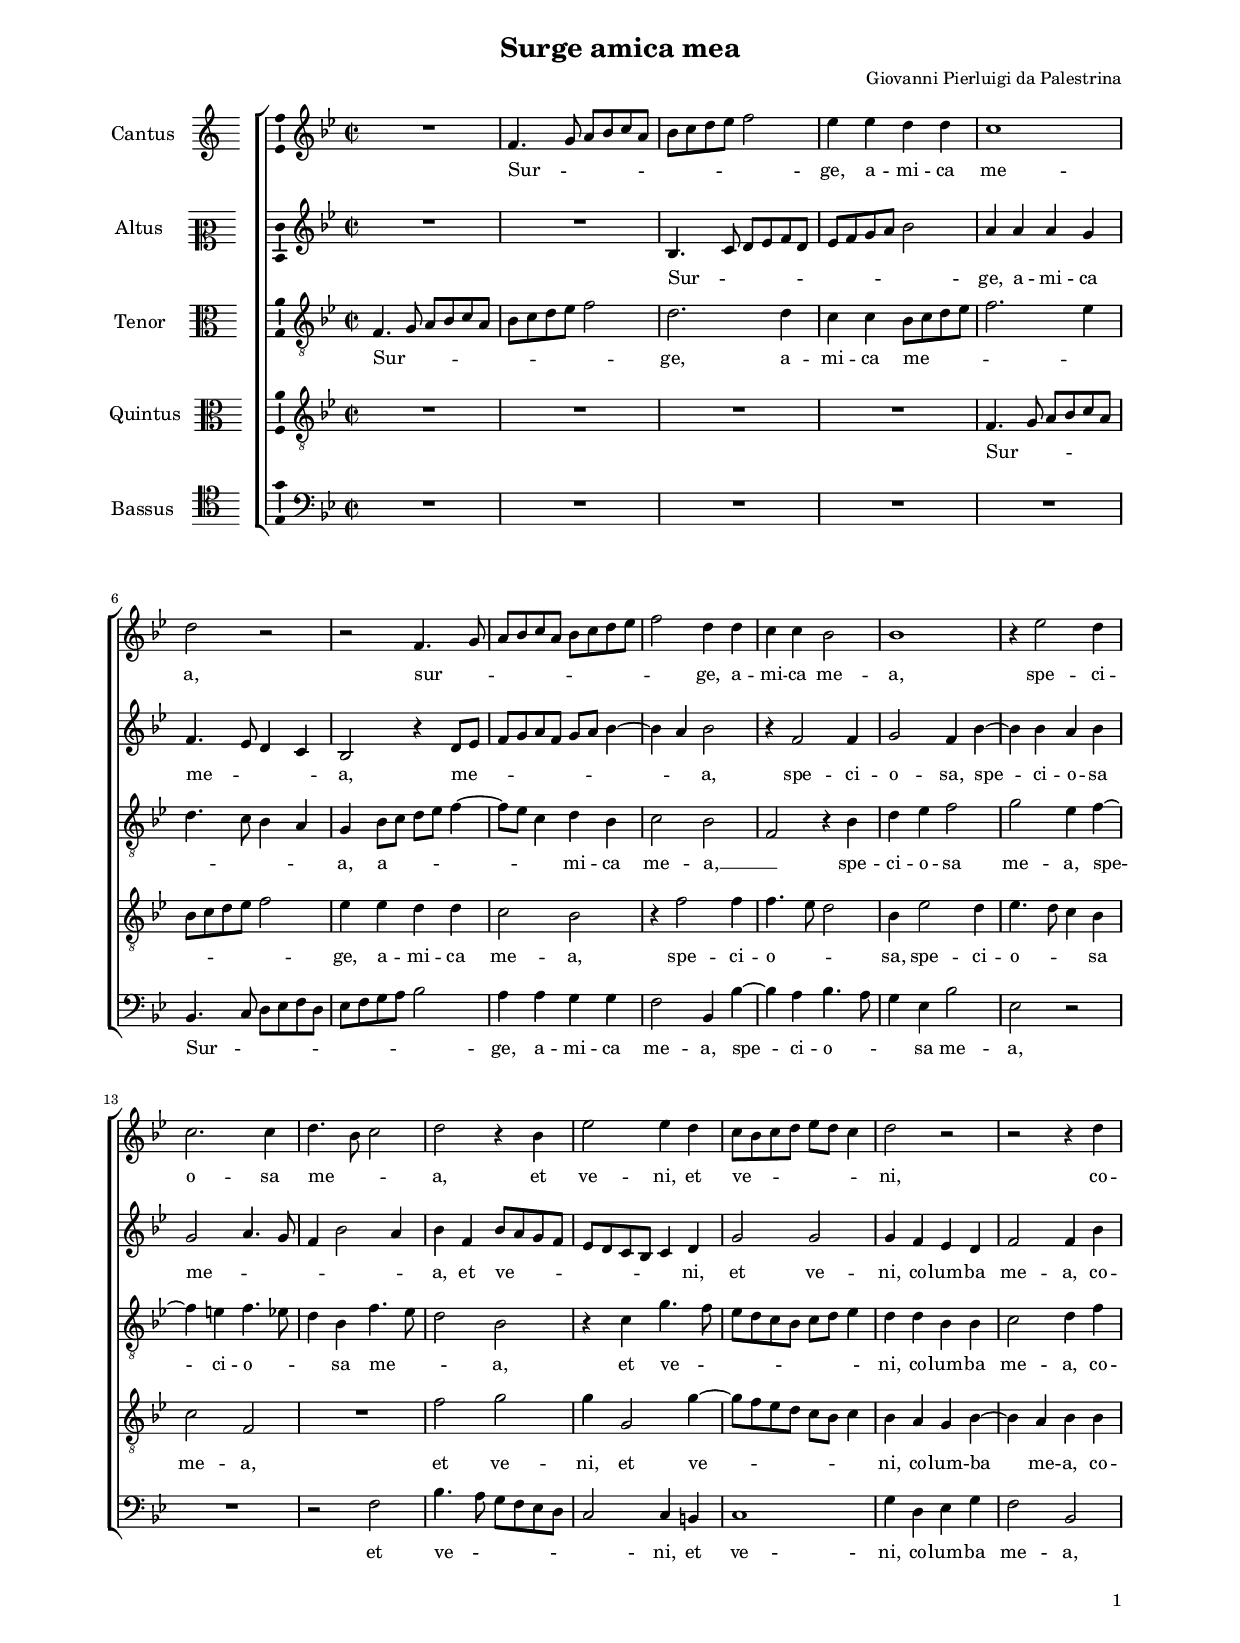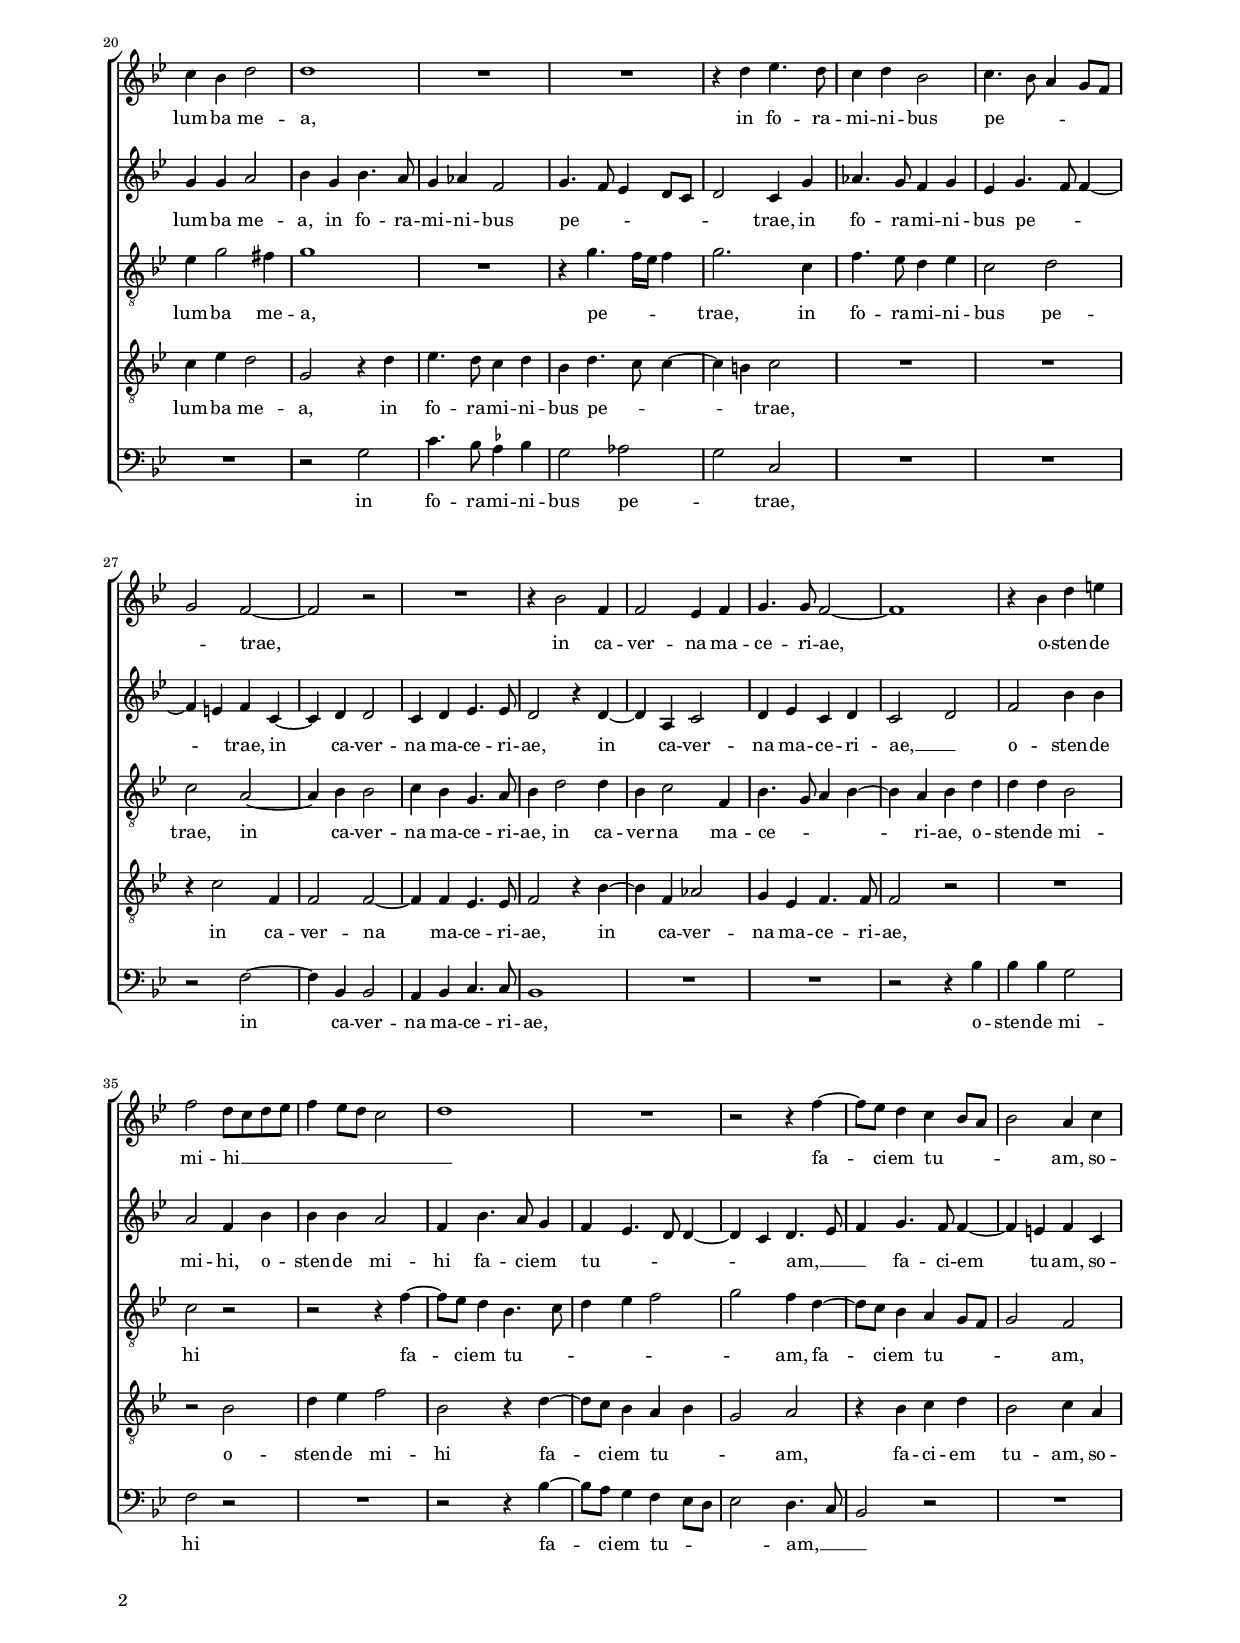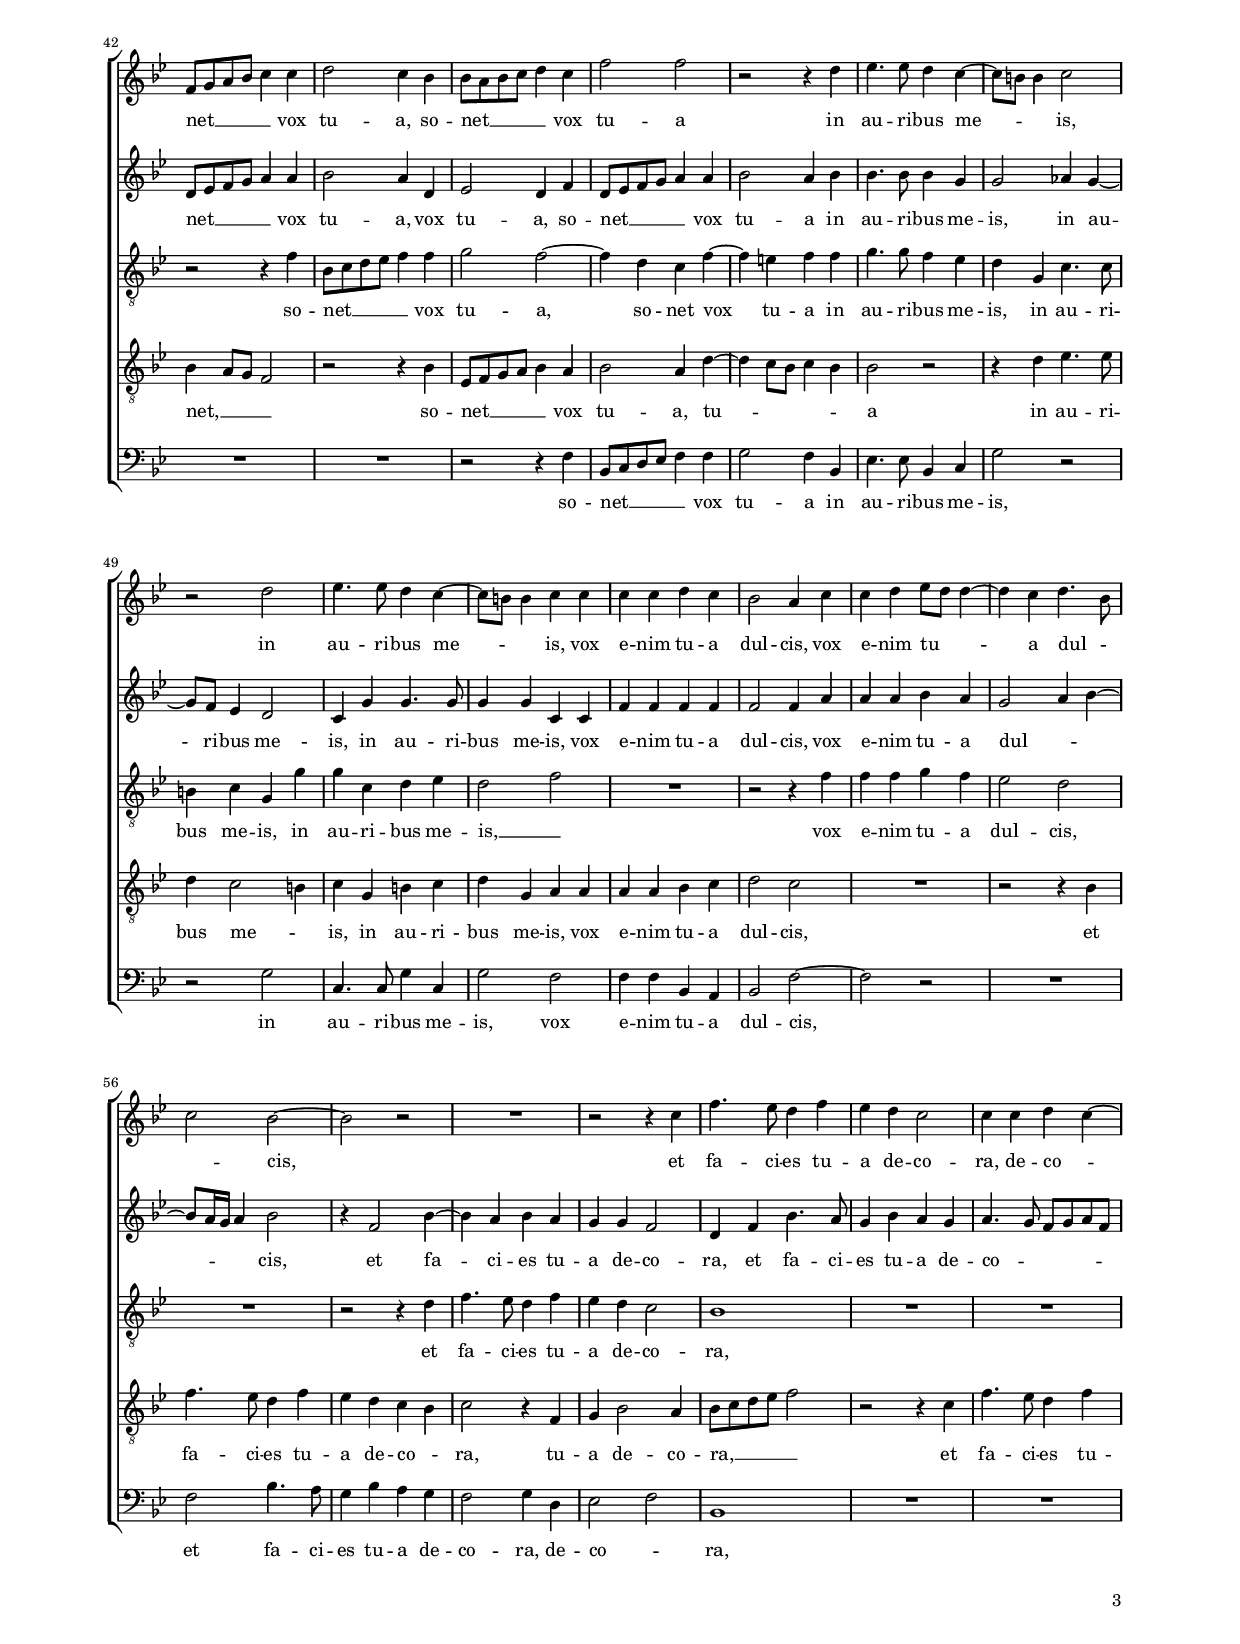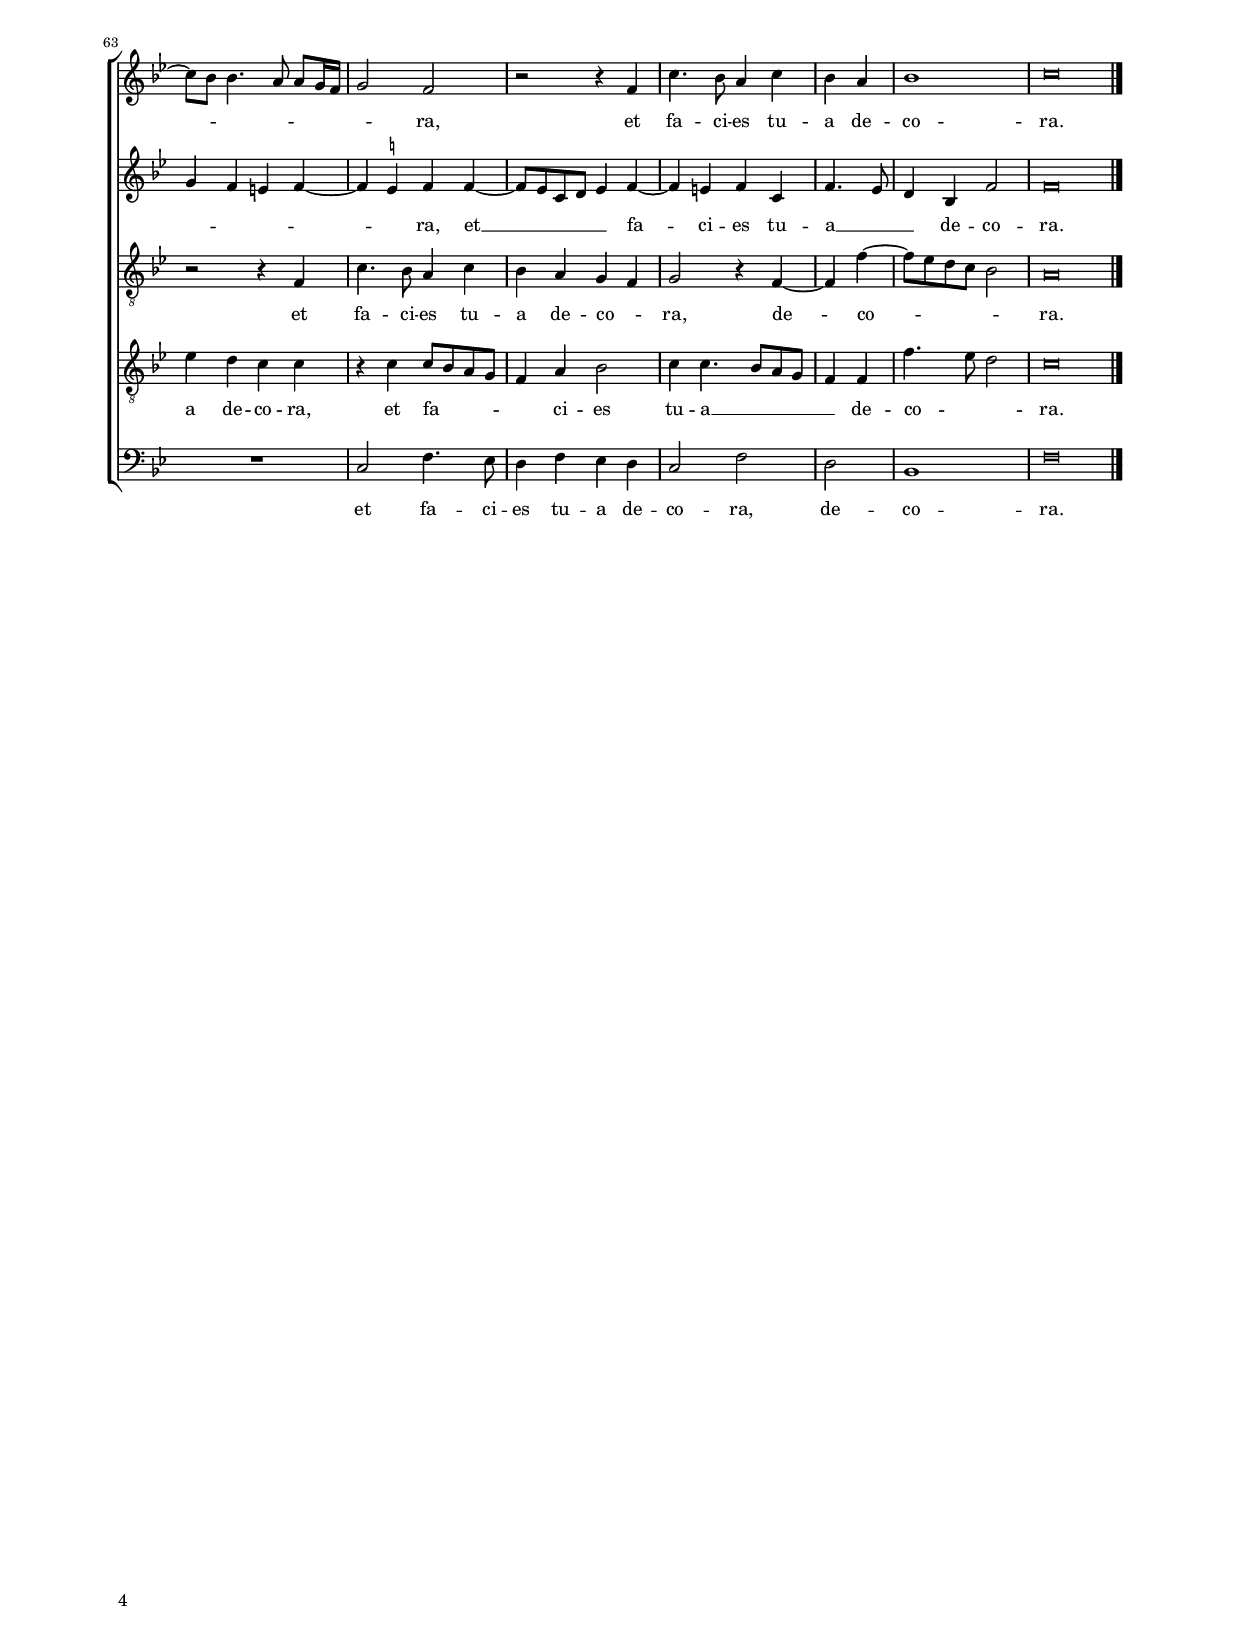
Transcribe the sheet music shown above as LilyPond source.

\header
{
  title="Surge amica mea"
  composer="Giovanni Pierluigi da Palestrina"
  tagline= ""
}

\version "2.24.0"
\language deutsch
#(set-global-staff-size 15)
% #(set-default-paper-size "letter")
#(ly:set-option 'point-and-click #f)


\paper
	{
	top-margin = 1.8 \cm
	bottom-margin = 1.2 \cm
	left-margin = 2 \cm
	right-margin = 2 \cm
	ragged-bottom = ##f
	ragged-last-bottom = ##t
	print-page-number = ##f
	system-system-spacing = #'((basic-distance . 16) (minimum-distance . 14) (padding . 5) (strechability . 150))
	oddFooterMarkup=\markup   \fill-line { "" \fromproperty #'page:page-number-string }
	evenFooterMarkup=\markup  \fill-line { \fromproperty #'page:page-number-string "" }
	last-bottom-spacing = #'((basic-distance . 12) (minimum-distance . 7) (padding . 4))
%	systems-per-page = 3
%	page-count = 3
%	min-systems-per-page = 3
	markup-system-spacing.basic-distance = #12
%	print-all-headers = ##t
%	print-first-page-number = ##t
%	first-page-number = 1
	}

	
global = {
	\key c \major
	\time 2/2
	\set Score.tempoHideNote = ##t
	\tempo 4 = 95
	\skip 1*66
	\set Score.measureLength = #(ly:make-moment 1/2)
	\skip 2*1
	\set Score.measureLength = #(ly:make-moment 1/1)
	\skip 1*1
	\set Score.measureLength = #(ly:make-moment 2/1)
	\skip 1*2 \bar "|."
	}

	ficta = { \once \set suggestAccidentals = ##t }

	forget = #(define-music-function (music) (ly:music?) #{
		\accidentalStyle forget
		$music
		\accidentalStyle default
		#})


incipitcantus = \markup { \score {
	{
	\set Staff.instrumentName = \markup { \fontsize #1 "Cantus" }
	\key c \major
	\clef violin
	s4 \bar ""
	}
	\layout  {
	raggedright = ##t
	indent = 1.6 \cm
	line-width = 2.4\cm
	\context { \Staff \remove Time_signature_engraver }
	\override Staff.Clef.Y-extent = #'(0 . 0)
	}} \hspace #1 }

      
incipitaltus = \markup { \score {
	{
	\set Staff.instrumentName = \markup { \fontsize #1 "Altus" }
	\key c \major
	\clef mezzosoprano
	s4 \bar ""
	}
	\layout  {
	raggedright = ##t
	indent = 1.6 \cm
	line-width = 2.4\cm
	\context { \Staff \remove Time_signature_engraver }
	\override Staff.Clef.Y-extent = #'(0 . 0)
	}} \hspace #1 }


incipittenor = \markup { \score {
	{
	\set Staff.instrumentName = \markup { \fontsize #1 "Tenor" }
	\key c \major
	\clef alto
	s4 \bar ""
	}
	\layout  {
	raggedright = ##t
	indent = 1.6 \cm
	line-width = 2.4\cm
	\context { \Staff \remove Time_signature_engraver }
	\override Staff.Clef.Y-extent = #'(0 . 0)
	}} \hspace #1 }
      
      
incipitquintus = \markup { \score {
	{
	\set Staff.instrumentName = \markup { \fontsize #1 "Quintus" }
	\key c \major
	\clef alto
	s4 \bar ""
	}
	\layout  {
	raggedright = ##t
	indent = 1.6 \cm
	line-width = 2.4\cm
	\context { \Staff \remove Time_signature_engraver }
	\override Staff.Clef.Y-extent = #'(0 . 0)
	}} \hspace #1 }
      
      
incipitbassus = \markup { \score {
	{
	\set Staff.instrumentName = \markup { \fontsize #1 "Bassus" }
	\key c \major
	\clef tenor
	s4 \bar ""
	}
	\layout  {
	raggedright = ##t
	indent = 1.6 \cm
	line-width = 2.4\cm
	\context { \Staff \remove Time_signature_engraver }
	\override Staff.Clef.Y-extent = #'(0 . 0)
	}} \hspace #1 }


cantus =  \relative c''
	{
	R1
	g4. a8 h c d h
	c8 d e f g2
	f4 f e e
%5
	d1 |
	e2 r
	r2 g,4. a8
	h8 c d h c d e f
	g2 e4 e
%10
	d4 d c2 |
	c1
	r4 f2 e4
	d2. d4
	e4. c8 d2
%15
	e2 r4 c |
	f2 f4 e
	d8 c d e f e d4
	e2 r
	r2 r4 e
%20
	d4 c e2 |
	e1
	R1
	R1
	r4 e f4. e8
%25
	d4 e c2 |
	d4. c8 h4 a8 g
	a2 g~
	g2 r
	R1
%30
	r4 c2 g4 |
	g2 f4 g
	a4. a8 g2~
	g1
	r4 c e fis
%35
	g2 e8 d e f |
	g4 f8 e d2
	e1
	R1
	r2 r4 g~
%40
	g8 f e4 d c8 h |
	c2 h4 d
	g,8 a h c d4 d
	e2 d4 c
	c8 h c d e4 d
%45
	g2 g |
	r2 r4 e
	f4. f8 e4 d~
	d8 cis cis4 d2
	r2 e
%50
	f4. f8 e4 d~ |
	d8 cis cis4 d d
	d4 d e d
	c2 h4 d
	d4 e f8 e e4~
%55
	e4 d e4. c8 |
	d2 c~
	c2 r
	R1
	r2 r4 d
%60
	g4. f8 e4 g |
	f4 e d2
	d4 d e d~
	d8 c c4. h8 h[ a16 g]
	a2 g
%65
	r2 r4 g |
	d'4. c8 h4 d
	c4 h
	c1
	d\breve |
	}


altus =  \relative c'
	{
	R1
	R1
	c4. d8 e f g e
	f8 g a h c2
%5
	h4 h h a |
	g4. f8 e4 d
	c2 r4 e8 f
	g8 a h g a h c4~
	c4 h c2
%10
	r4 g2 g4 |
	a2 g4 c~
	c4 c h c
	a2 h4. a8
	g4 c2 h4
%15
	c4 g c8 h a g |
	f8 e d c d4 e
	a2 a
	a4 g f e
	g2 g4 c
%20
	a4 a h2 |
	c4 a c4. h8
	a4 b g2
	a4. g8 f4 e8 d
	e2 d4 a'
%25
	b4. a8 g4 a |
	f4 a4. g8 g4~
	g4 fis g d~
	d4 e e2
	d4 e f4. f8
%30
	e2 r4 e~ |
	e4 h d2
	e4 f d e
	d2 e
	g2 c4 c
%35
	h2 g4 c |
	c4 c h2
	g4 c4. h8 a4
	g4 f4. e8 e4~
	e4 d e4. f8
%40
	g4 a4. g8 g4~ |
	g4 fis g d
	e8 f g a h4 h
	c2 h4 e,
	f2 e4 g
%45
	e8 f g a h4 h |
	c2 h4 c
	c4. c8 c4 a
	a2 b4 a~
	a8 g f4 e2
%50
	d4 a' a4. a8 |
	a4 a d, d
	g4 g g g
	g2 g4 h
	h4 h c h
%55
	a2 h4 c~ |
	c8 h16 a h4 c2
	r4 g2 c4~
	c4 h c h
	a4 a g2
%60
	e4 g c4. h8 |
	a4 c h a
	h4. a8 g a h g
	a4 g fis g~
	g4 \ficta fis g g~
%65
	g8 f d e f4 g~ |
	g4 fis g d
	g4. f8
	e4 c g'2
	g\breve |
	}


tenor =  \relative c'
	{
	g4. a8 h c d h
	c8 d e f g2
	e2. e4
	d4 d c8 d e f
%5
	g2. f4 |
	e4. d8 c4 h
	a4 c8 d e f g4~
	g8 f d4 e c
	d2 c
%10
	g2 r4 c |
	e4 f g2
	a2 f4 g~
	g4 fis g4. f8
	e4 c g'4. f8
%15
	e2 c |
	r4 d a'4. g8
	f8 e d c d e f4
	e4 e c c
	d2 e4 g
%20
	f4 a2 gis4 |
	a1
	R1
	r4 a4. g16 f g4
	a2. d,4
%25
	g4. f8 e4 f |
	d2 e
	d2 h~
	h4 c c2
	d4 c a4. h8
%30
	c4 e2 e4 |
	c4 d2 g,4
	c4. a8 h4 c~
	c4 h c e
	e4 e c2
%35
	d2 r |
	r2 r4 g~
	g8 f e4 c4. d8
	e4 f g2
	a2 g4 e~
%40
	e8 d c4 h a8 g |
	a2 g
	r2 r4 g'
	c,8 d e f g4 g
	a2 g~
%45
	g4 e d g~ |
	g4 fis g g
	a4. a8 g4 f
	e4 a, d4. d8
	cis4 d a a'
%50
	a4 d, e f |
	e2 g
	R1
	r2 r4 g
	g4 g a g
%55
	f2 e |
	R1
	r2 r4 e
	g4. f8 e4 g
	f4 e d2
%60
	c1 |
	R1
	R1
	r2 r4 g
	d'4. c8 h4 d
%65
	c4 h a g |
	a2 r4 g~
	g4 g'~
	g8 f e d c2
	h\breve |
	}


quintus  =  \relative c'
	{
	R1
	R1
	R1
	R1
%5
	g4. a8 h c d h |
	c8 d e f g2
	f4 f e e
	d2 c
	r4 g'2 g4
%10
	g4. f8 e2 |
	c4 f2 e4
	f4. e8 d4 c
	d2 g,
	R1
%15
	g'2 a |
	a4 a,2 a'4~
	a8 g f e d c d4
	c4 h a c~
	c4 h c c
%20
	d4 f e2 |
	a,2 r4 e'
	f4. e8 d4 e
	c4 e4. d8 d4~
	d4 cis d2
%25
	R1 |
	R1
	r4 d2 g,4
	g2 g~
	g4 g f4. f8
%30
	g2 r4 c~ |
	c4 g b2
	a4 f g4. g8
	g2 r
	R1
%35
	r2 c |
	e4 f g2
	c,2 r4 e~
	e8 d c4 h c
	a2 h
%40
	r4 c d e |
	c2 d4 h
	c4 h8 a g2
	r2 r4 c
	f,8 g a h c4 h
%45
	c2 h4 e~ |
	e4 d8 c d4 c
	c2 r
	r4 e f4. f8
	e4 d2 cis4
%50
	d4 a cis d |
	e4 a, h h
	h4 h c d
	e2 d
	R1
%55
	r2 r4 c |
	g'4. f8 e4 g
	f4 e d c
	d2 r4 g,
	a4 c2 h4
%60
	c8 d e f g2 |
	r2 r4 d
	g4. f8 e4 g
	f4 e d d
	r4 d d8 c h a
%65
	g4 h c2 |
	d4 d4. c8 h a
	g4 g
	g'4. f8 e2
	d\breve |
	}


bassus  =  \relative c
	{
	R1
	R1
	R1
	R1
%5
	R1 |
	c4. d8 e f g e
	f8 g a h c2
	h4 h a a
	g2 c,4 c'~
%10
	c4 h c4. h8 |
	a4 f c'2
	f,2 r
	R1
	r2 g
%15
	c4. h8 a g f e |
	d2 d4 cis
	d1
	a'4 e f a
	g2 c,
%20
	R1 |
	r2 a'
	d4. c8 \ficta b4 c
	a2 b
	a2 d,
%25
	R1 |
	R1
	r2 g~
	g4 c, c2
	h4 c d4. d8
%30
	c1 |
	R1
	R1
	r2 r4 c'
	c4 c a2
%35
	g2 r |
	R1
	r2 r4 c~
	c8 h a4 g f8 e
	f2 e4. d8
%40
	c2 r |
	R1
	R1
	R1
	r2 r4 g'
%45
	c,8 d e f g4 g |
	a2 g4 c,
	f4. f8 c4 d
	a'2 r
	r2 a
%50
	d,4. d8 a'4 d, |
	a'2 g
	g4 g c, h
	c2 g'~
	g2 r
%55
	R1 |
	g2 c4. h8
	a4 c h a
	g2 a4 e
	f2 g |
%60
	c,1 |
	R1
	R1
	R1
	d2 g4. f8
%65
	e4 g f e |
	d2 g
	e2
	c1
	g'\breve |
	}


lyricscantus = \lyricmode {
	Sur -- _ _ _ _ _ _ _ _ _ _ ge, a -- mi -- ca me -- a,
	sur -- _ _ _ _ _ _ _ _ _ _ ge, a -- mi -- ca me -- a,
	spe -- ci -- o -- sa me -- _ _ a,
	et ve -- ni,
	et ve -- _ _ _ _ _ _ ni,
	co -- lum -- ba me -- a,
	in fo -- ra -- mi -- ni -- bus pe -- _ _ _ _ _ trae,
	in ca -- ver -- na ma -- ce -- ri -- ae,
	o -- sten -- de mi -- hi __ _ _ _ _ _ _ _ _
	fa -- ci -- em tu -- _ _ _ am,
	so -- net __ _ _ _ _ vox tu -- a,
	so -- net __ _ _ _ _ vox tu -- a
	in au -- ri -- bus me -- _ _ is,
	in au -- ri -- bus me -- _ _ is,
	vox e -- nim tu -- a dul -- cis,
	vox e -- nim tu -- _ _ a dul -- _ _ cis,
	et fa -- ci -- es tu -- a de -- co -- ra,
	de -- co -- _ _ _ _ _ _ _ _ ra,
	et fa -- ci -- es tu -- a de -- co -- ra.
	}


lyricsaltus = \lyricmode {
	Sur -- _ _ _ _ _ _ _ _ _ _ ge, a -- mi -- ca me -- _ _ _ a,
	me -- _ _ _ _ _ _ _ _ _ a,
	spe -- ci -- o -- sa,
	spe -- ci -- o -- sa me -- _ _ _ _ _ a,
	et ve -- _ _ _ _ _ _ _ _ ni,
	et ve -- ni,
	co -- lum -- ba me -- a,
	co -- lum -- ba me -- a,
	in fo -- ra -- mi -- ni -- bus pe -- _ _ _ _ _ trae,
	in fo -- ra -- mi -- ni -- bus pe -- _ _ _ trae,
	in ca -- ver -- na ma -- ce -- ri -- ae,
	in ca -- ver -- na ma -- ce -- ri -- ae, __ _
	o -- sten -- de mi -- hi,
	o -- sten -- de mi -- hi
	fa -- ci -- em tu -- _ _ _ _ am, __ _ _ 
	fa -- ci -- em tu -- am,
	so -- net __ _ _ _ _ vox tu -- a,
	vox tu -- a,
	so -- net __ _ _ _ _ vox tu -- a
	in au -- ri -- bus me -- is,
	in au -- ri -- bus me -- is,
	in au -- ri -- bus me -- is,
	vox e -- nim tu -- a dul -- cis,
	vox e -- nim tu -- a dul -- _ _ _ _ _ cis,
	et fa -- ci -- es tu -- a de -- co -- ra,
	et fa -- ci -- es tu -- a de -- co -- _ _ _ _ _ _ _ _ _ _ ra,
	et __ _ _ _ _ fa -- ci -- es tu -- a __ _ _ de -- co -- ra.
	}


lyricstenor = \lyricmode {
	Sur -- _ _ _ _ _ _ _ _ _ _ ge, a -- mi -- ca me -- _ _ _ _ _ _ _ _ _ a,
	a -- _ _ _ _ _ _ mi -- ca me -- a, __ _
	spe -- ci -- o -- sa me -- a,
	spe -- ci -- o -- _ _ sa me -- _ _ a,
	et ve -- _ _ _ _ _ _ _ _ ni,
	co -- lum -- ba me -- a,
	co -- lum -- ba me -- a,
	pe -- _ _ _ trae,
	in fo -- ra -- mi -- ni -- bus pe -- trae,
	in ca -- ver -- na ma -- ce -- ri -- ae,
	in ca -- ver -- na ma -- ce -- _ _ _ ri -- ae,
	o -- sten -- de mi -- hi
	fa -- ci -- em tu -- _ _ _ _ _ am,
	fa -- ci -- em tu -- _ _ _ am,
	so -- net __ _ _ _ _ vox tu -- a,
	so -- net vox tu -- a
	in au -- ri -- bus me -- is,
	in au -- ri -- bus me -- is,
	in au -- ri -- bus me -- is, __ _
	vox e -- nim tu -- a dul -- cis,
	et fa -- ci -- es tu -- a de -- co -- ra,
	et fa -- ci -- es tu -- a de -- co -- _ ra,
	de -- co -- _ _ _ _ ra.
	}


lyricsquintus = \lyricmode {
	Sur -- _ _ _ _ _ _ _ _ _ _ ge, a -- mi -- ca me -- a,
	spe -- ci -- o -- _ _ sa,
	spe -- ci -- o -- _ _ sa me -- a,
	et ve -- ni,
	et ve -- _ _ _ _ _ _ ni,
	co -- lum -- ba me -- a,
	co -- lum -- ba me -- a,
	in fo -- ra -- mi -- ni -- bus pe -- _ _ _ trae,
	in ca -- ver -- na ma -- ce -- ri -- ae,
	in ca -- ver -- na ma -- ce -- ri -- ae,
	o -- sten -- de mi -- hi
	fa -- ci -- em tu -- _ _ am,
	fa -- ci -- em tu -- am,
	so -- net, __ _ _ _
	so -- net __ _ _ _ _ vox tu -- a,
	tu -- _ _ _ _ a
	in au -- ri -- bus me -- _ is,
	in au -- ri -- bus me -- is,
	vox e -- nim tu -- a dul -- cis,
	et fa -- ci -- es tu -- a de -- co -- _ ra,
	tu -- a de -- co -- ra, __ _ _ _ _
	et fa -- ci -- es tu -- a de -- co -- ra,
	et fa -- _ _ _ _ ci -- es tu -- a __ _ _ _ _ de -- co -- _ _ ra.
	}


lyricsbassus = \lyricmode {
	Sur -- _ _ _ _ _ _ _ _ _ _ ge, a -- mi -- ca me -- a,
	spe -- ci -- o -- _ _ sa me -- a,
	et ve -- _ _ _ _ _ _ ni,
	et ve -- ni,
	co -- lum -- ba me -- a,
	in fo -- ra -- mi -- ni -- bus pe -- _ trae,
	in ca -- ver -- na ma -- ce -- ri -- ae,
	o -- sten -- de mi -- hi
	fa -- ci -- em tu -- _ _ _ am, __ _ _ 
	so -- net __ _ _ _ _ vox tu -- a
	in au -- ri -- bus me -- is,
	in au -- ri -- bus me -- is,
	vox e -- nim tu -- a dul -- cis,
	et fa -- ci -- es tu -- a de -- co -- ra,
	de -- co -- _ ra,
	et fa -- ci -- es tu -- a de -- co -- ra,
	de -- co -- ra.
	}


\score
{  
	\transpose c b, {
	\new ChoirStaff \with { \override StaffGrouper.staff-staff-spacing.basic-distance = #12 }
	<<

	\new Staff << \global
	\new Voice="v1" {
		\set Staff.instrumentName=\incipitcantus
%		\set Staff.instrumentName= "S"
		\set Staff.midiInstrument = "reed organ"
		\clef violin
		\cantus }
	\new Lyrics \lyricsto "v1" {\lyricscantus }
	>>


	\new Staff << \global
	\new Voice="v2" {
		\set Staff.instrumentName=\incipitaltus
%		\set Staff.instrumentName= "A"
		\set Staff.midiInstrument = "reed organ"
		\clef violin % "G_8"
		\altus}
	\new Lyrics \lyricsto "v2" {\lyricsaltus }
	>>


	\new Staff << \global
	\new Voice="v3" {
		\set Staff.instrumentName=\incipittenor
%		\set Staff.instrumentName= "T"
		\set Staff.midiInstrument = "reed organ"
		\clef "G_8"
		\tenor }
	\new Lyrics \lyricsto "v3" {\lyricstenor }
	>>


	\new Staff << \global
	\new Voice="v5" {
		\set Staff.instrumentName=\incipitquintus
%		\set Staff.instrumentName= "Q"
		\set Staff.midiInstrument = "reed organ"
		\clef "G_8"
		\quintus}
	\new Lyrics \lyricsto "v5" {\lyricsquintus }
	>>


	\new Staff << \global
	\new Voice="v4" {
		\set Staff.instrumentName=\incipitbassus
%		\set Staff.instrumentName= "B"
		\set Staff.midiInstrument = "reed organ"
		\clef bass 
		\bassus }
	\new Lyrics \lyricsto "v4" {\lyricsbassus}
	>>

	>>
	} % transpose

	\layout
	{
	indent = 2.5\cm
	\context { \Lyrics \override VerticalAxisGroup.nonstaff-relatedstaff-spacing.padding = #1.4 }
%	\context { \Lyrics \override LyricText.font-size = #1 }
	\context { \Staff \override TimeSignature.break-visibility = #end-of-line-invisible }
	\context { \Staff \consists Ambitus_engraver }
	\context { \Score \override BarNumber.padding = #2 }
	\context { \Voice \override NoteHead.style = #'baroque }
	}

\midi
	{
	
	}

}


% EOF
